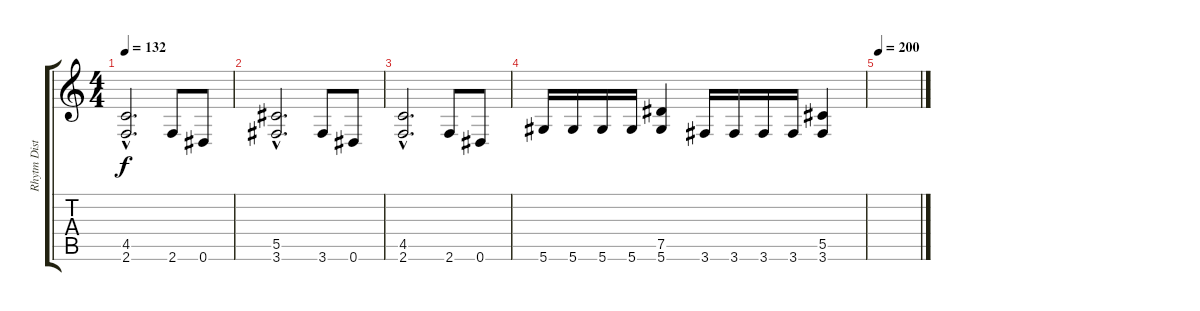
\track ("Rhytm Distortion" "Rhytm Dist") {instrument overdrivenguitar}
\staff {score tabs}
\tuning (Eb4 Bb3 Gb3 Db3 Ab2 Eb2) {hide}
\ts (4 4)
\tempo 132
\clef g2
\ks c
(4.5{hac} 2.6{hac}).2{d dy f} 2.6.8 0.6.8 |
(5.5{hac} 3.6{hac}).2{d} 3.6.8 0.6.8 |
(4.5{hac} 2.6{hac}).2{d} 2.6.8 0.6.8 |
5.6.16 5.6.16 5.6.16 5.6.16 (7.5 5.6).4 3.6.16 3.6.16 3.6.16 3.6.16 (5.5 3.6).4 |
\tempo 200
